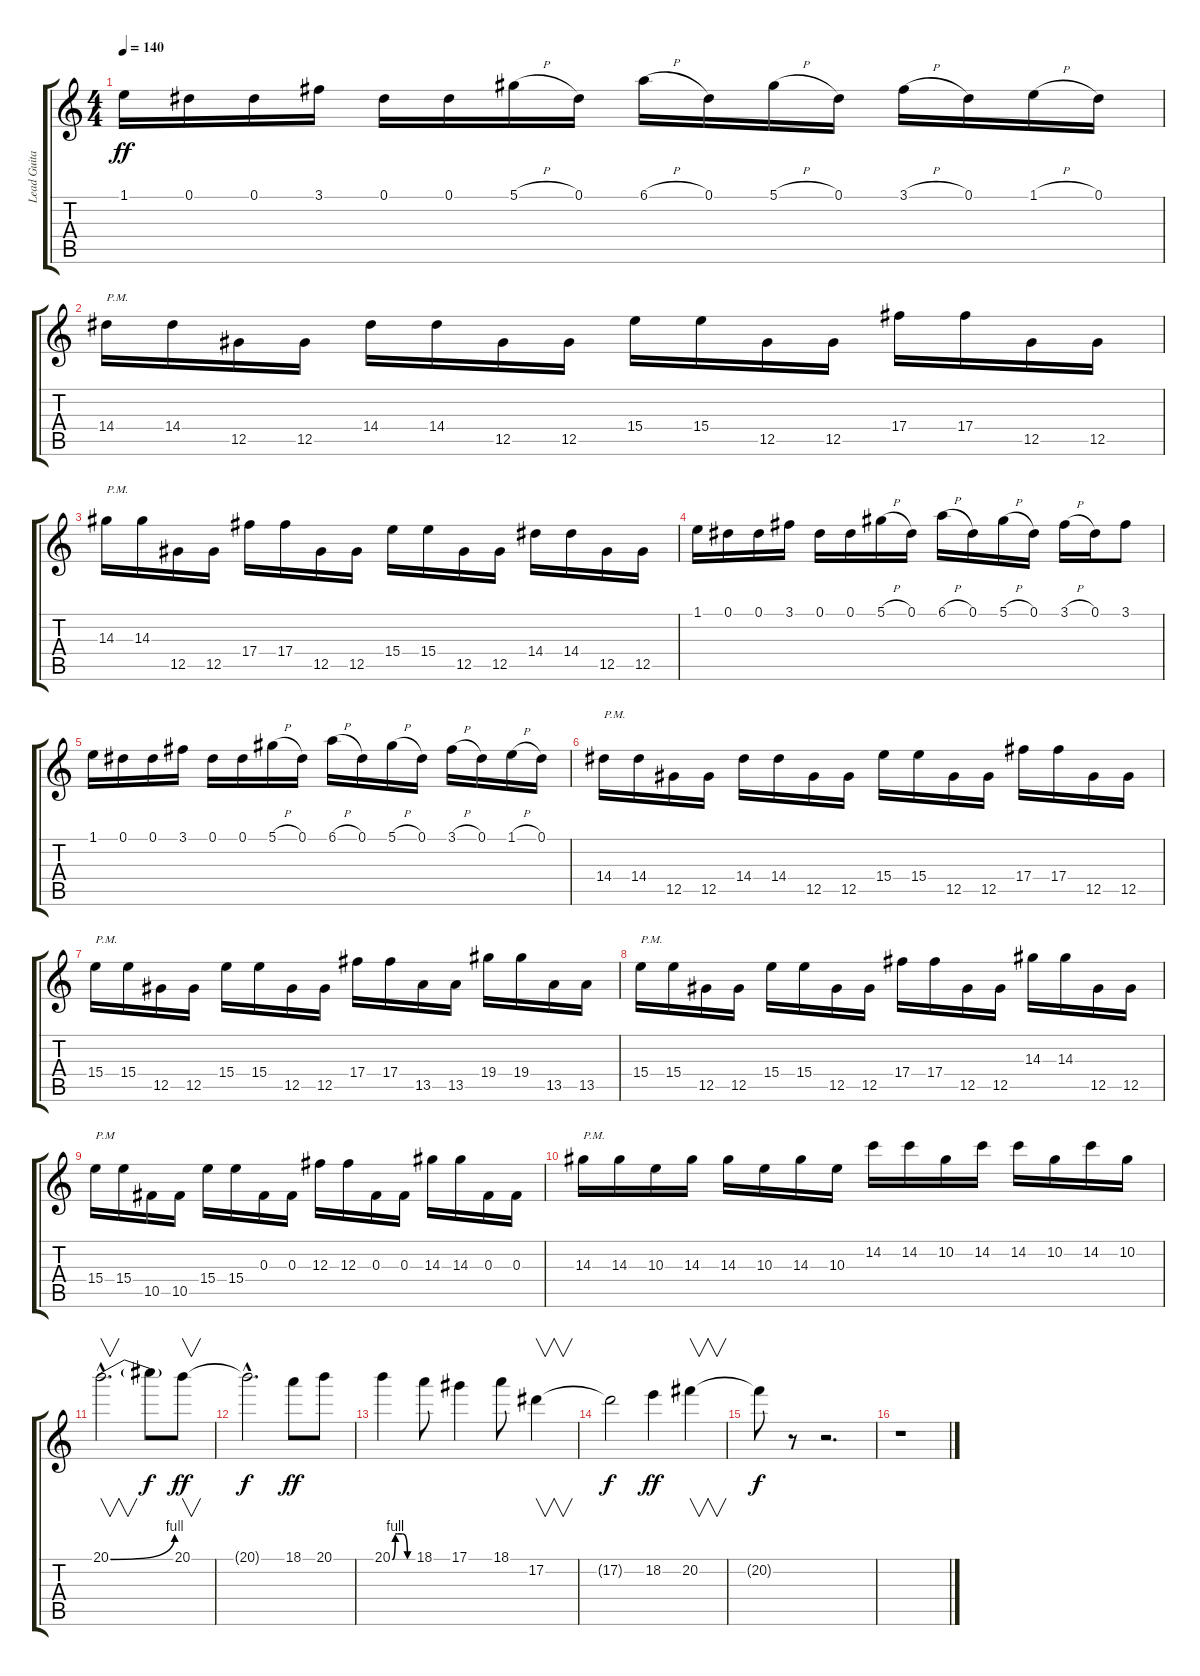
\track ("Lead Guitar" "Lead Guita") {instrument overdrivenguitar}
\staff {score tabs}
\tuning (Eb4 Bb3 Gb3 Db3 Ab2 Eb2) {hide}
\ts (4 4)
\tempo 140
\clef g2
\ks c
1.1.16{dy ff} 0.1.16 0.1.16 3.1.16 0.1.16 0.1.16 5.1{h}.16 0.1.16 6.1{h}.16 0.1.16 5.1{h}.16 0.1.16 3.1{h}.16 0.1.16 1.1{h}.16 0.1.16 |
14.4.16{txt "P.M."} 14.4.16 12.5.16 12.5.16 14.4.16 14.4.16 12.5.16 12.5.16 15.4.16 15.4.16 12.5.16 12.5.16 17.4.16 17.4.16 12.5.16 12.5.16 |
14.3.16{txt "P.M."} 14.3.16 12.5.16 12.5.16 17.4.16 17.4.16 12.5.16 12.5.16 15.4.16 15.4.16 12.5.16 12.5.16 14.4.16 14.4.16 12.5.16 12.5.16 |
1.1.16 0.1.16 0.1.16 3.1.16 0.1.16 0.1.16 5.1{h}.16 0.1.16 6.1{h}.16 0.1.16 5.1{h}.16 0.1.16 3.1{h}.16 0.1.16 3.1.8 |
1.1.16 0.1.16 0.1.16 3.1.16 0.1.16 0.1.16 5.1{h}.16 0.1.16 6.1{h}.16 0.1.16 5.1{h}.16 0.1.16 3.1{h}.16 0.1.16 1.1{h}.16 0.1.16 |
14.4.16{txt "P.M."} 14.4.16 12.5.16 12.5.16 14.4.16 14.4.16 12.5.16 12.5.16 15.4.16 15.4.16 12.5.16 12.5.16 17.4.16 17.4.16 12.5.16 12.5.16 |
15.4.16{txt "P.M."} 15.4.16 12.5.16 12.5.16 15.4.16 15.4.16 12.5.16 12.5.16 17.4.16 17.4.16 13.5.16 13.5.16 19.4.16 19.4.16 13.5.16 13.5.16 |
15.4.16{txt "P.M."} 15.4.16 12.5.16 12.5.16 15.4.16 15.4.16 12.5.16 12.5.16 17.4.16 17.4.16 12.5.16 12.5.16 14.3.16 14.3.16 12.5.16 12.5.16 |
15.4.16{txt "P.M"} 15.4.16 10.5.16 10.5.16 15.4.16 15.4.16 0.3.16 0.3.16 12.3.16 12.3.16 0.3.16 0.3.16 14.3.16 14.3.16 0.3.16 0.3.16 |
14.3.16{txt "P.M."} 14.3.16 10.3.16 14.3.16 14.3.16 10.3.16 14.3.16 10.3.16 14.2.16 14.2.16 10.2.16 14.2.16 14.2.16 10.2.16 14.2.16 10.2.16 |
20.1{be (bend 0 0 60 4) hac}.2{v d} 20.1{t}.8{dy f} 20.1.8{v dy ff} |
20.1{hac t}.2{d dy f} 18.1.8{dy ff} 20.1.8 |
20.1{be (custom 0 0 9 4 15 4 30 4 45 0 60 0)}.4 18.1.8 17.1.4 18.1.8 17.2.4{v} |
17.2{t}.2{dy f} 18.2.4{dy ff} 20.2.4{v} |
20.2{t}.8{dy f} r.8 r.2{d} |
r.1
